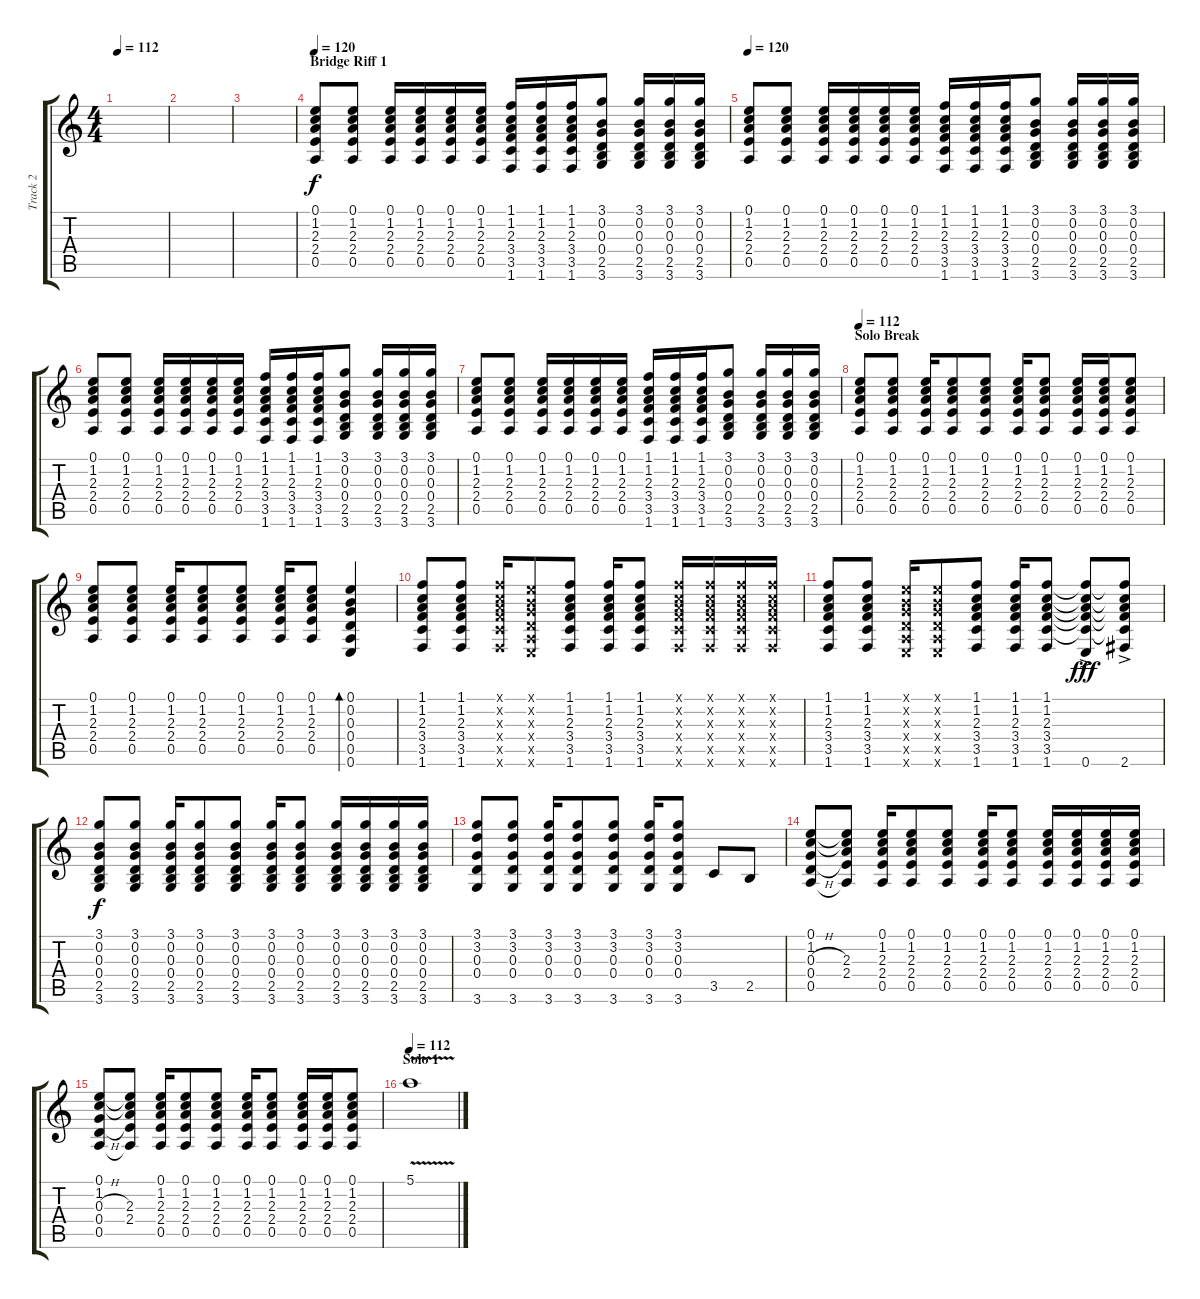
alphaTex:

\track ("Track 2" "Track 2") {instrument acousticguitarsteel}
\staff {score tabs}
\tuning (E4 B3 G3 D3 A2 E2) {hide}
\ts (4 4)
\tempo 112
\clef g2
\ks c
|
|
|
\section ("" "Bridge Riff 1")
\tempo 120
(0.1 1.2 2.3 2.4 0.5).8 (0.1 1.2 2.3 2.4 0.5).8 (0.1 1.2 2.3 2.4 0.5).16 (0.1 1.2 2.3 2.4 0.5).16 (0.1 1.2 2.3 2.4 0.5).16 (0.1 1.2 2.3 2.4 0.5).16 (1.1 1.2 2.3 3.4 3.5 1.6).16 (1.1 1.2 2.3 3.4 3.5 1.6).16 (1.1 1.2 2.3 3.4 3.5 1.6).16 (3.1 0.2 0.3 0.4 2.5 3.6).8 (3.1 0.2 0.3 0.4 2.5 3.6).16 (3.1 0.2 0.3 0.4 2.5 3.6).16 (3.1 0.2 0.3 0.4 2.5 3.6).16 |
\tempo 120
(0.1 1.2 2.3 2.4 0.5).8 (0.1 1.2 2.3 2.4 0.5).8 (0.1 1.2 2.3 2.4 0.5).16 (0.1 1.2 2.3 2.4 0.5).16 (0.1 1.2 2.3 2.4 0.5).16 (0.1 1.2 2.3 2.4 0.5).16 (1.1 1.2 2.3 3.4 3.5 1.6).16 (1.1 1.2 2.3 3.4 3.5 1.6).16 (1.1 1.2 2.3 3.4 3.5 1.6).16 (3.1 0.2 0.3 0.4 2.5 3.6).8 (3.1 0.2 0.3 0.4 2.5 3.6).16 (3.1 0.2 0.3 0.4 2.5 3.6).16 (3.1 0.2 0.3 0.4 2.5 3.6).16 |
(0.1 1.2 2.3 2.4 0.5).8 (0.1 1.2 2.3 2.4 0.5).8 (0.1 1.2 2.3 2.4 0.5).16 (0.1 1.2 2.3 2.4 0.5).16 (0.1 1.2 2.3 2.4 0.5).16 (0.1 1.2 2.3 2.4 0.5).16 (1.1 1.2 2.3 3.4 3.5 1.6).16 (1.1 1.2 2.3 3.4 3.5 1.6).16 (1.1 1.2 2.3 3.4 3.5 1.6).16 (3.1 0.2 0.3 0.4 2.5 3.6).8 (3.1 0.2 0.3 0.4 2.5 3.6).16 (3.1 0.2 0.3 0.4 2.5 3.6).16 (3.1 0.2 0.3 0.4 2.5 3.6).16 |
(0.1 1.2 2.3 2.4 0.5).8 (0.1 1.2 2.3 2.4 0.5).8 (0.1 1.2 2.3 2.4 0.5).16 (0.1 1.2 2.3 2.4 0.5).16 (0.1 1.2 2.3 2.4 0.5).16 (0.1 1.2 2.3 2.4 0.5).16 (1.1 1.2 2.3 3.4 3.5 1.6).16 (1.1 1.2 2.3 3.4 3.5 1.6).16 (1.1 1.2 2.3 3.4 3.5 1.6).16 (3.1 0.2 0.3 0.4 2.5 3.6).8 (3.1 0.2 0.3 0.4 2.5 3.6).16 (3.1 0.2 0.3 0.4 2.5 3.6).16 (3.1 0.2 0.3 0.4 2.5 3.6).16 |
\section ("" "Solo Break")
\tempo 112
(0.1 1.2 2.3 2.4 0.5).8 (0.1 1.2 2.3 2.4 0.5).8 (0.1 1.2 2.3 2.4 0.5).16 (0.1 1.2 2.3 2.4 0.5).8 (0.1 1.2 2.3 2.4 0.5).8 (0.1 1.2 2.3 2.4 0.5).16 (0.1 1.2 2.3 2.4 0.5).8 (0.1 1.2 2.3 2.4 0.5).16 (0.1 1.2 2.3 2.4 0.5).16 (0.1 1.2 2.3 2.4 0.5).8 |
(0.1 1.2 2.3 2.4 0.5).8 (0.1 1.2 2.3 2.4 0.5).8 (0.1 1.2 2.3 2.4 0.5).16 (0.1 1.2 2.3 2.4 0.5).8 (0.1 1.2 2.3 2.4 0.5).8 (0.1 1.2 2.3 2.4 0.5).16 (0.1 1.2 2.3 2.4 0.5).8 (0.1 0.2 0.3 0.4 0.5 0.6).4{bd 120} |
(1.1 1.2 2.3 3.4 3.5 1.6).8 (1.1 1.2 2.3 3.4 3.5 1.6).8 (1.1{x} 1.2{x} 2.3{x} 3.4{x} 3.5{x} 1.6{x}).16 (0.1{x} 0.2{x} 0.3{x} 0.4{x} 0.5{x} 0.6{x}).8 (1.1 1.2 2.3 3.4 3.5 1.6).8 (1.1 1.2 2.3 3.4 3.5 1.6).16 (1.1 1.2 2.3 3.4 3.5 1.6).8 (1.1{x} 1.2{x} 2.3{x} 3.4{x} 3.5{x} 1.6{x}).16 (1.1{x} 1.2{x} 2.3{x} 3.4{x} 3.5{x} 1.6{x}).16 (1.1{x} 1.2{x} 2.3{x} 3.4{x} 3.5{x} 1.6{x}).16 (1.1{x} 1.2{x} 2.3{x} 3.4{x} 3.5{x} 1.6{x}).16 |
(1.1 1.2 2.3 3.4 3.5 1.6).8 (1.1 1.2 2.3 3.4 3.5 1.6).8 (0.1{x} 0.2{x} 0.3{x} 0.4{x} 0.5{x} 0.6{x}).16 (0.1{x} 0.2{x} 0.3{x} 0.4{x} 0.5{x} 0.6{x}).8 (1.1 1.2 2.3 3.4 3.5 1.6).8 (1.1 1.2 2.3 3.4 3.5 1.6).16 (1.1 1.2 2.3 3.4 3.5 1.6).8 (1.1{t} 1.2{t} 2.3{t} 3.4{t} 3.5{t} 0.6{ac}).8{dy fff} (1.1{t} 1.2{t} 2.3{t} 3.4{t} 3.5{t} 2.6{ac}).8 |
(3.1 0.2 0.3 0.4 2.5 3.6).8{dy f} (3.1 0.2 0.3 0.4 2.5 3.6).8 (3.1 0.2 0.3 0.4 2.5 3.6).16 (3.1 0.2 0.3 0.4 2.5 3.6).8 (3.1 0.2 0.3 0.4 2.5 3.6).8 (3.1 0.2 0.3 0.4 2.5 3.6).16 (3.1 0.2 0.3 0.4 2.5 3.6).8 (3.1 0.2 0.3 0.4 2.5 3.6).16 (3.1 0.2 0.3 0.4 2.5 3.6).16 (3.1 0.2 0.3 0.4 2.5 3.6).16 (3.1 0.2 0.3 0.4 2.5 3.6).16 |
(3.1 3.2 0.3 0.4 3.6).8 (3.1 3.2 0.3 0.4 3.6).8 (3.1 3.2 0.3 0.4 3.6).16 (3.1 3.2 0.3 0.4 3.6).8 (3.1 3.2 0.3 0.4 3.6).8 (3.1 3.2 0.3 0.4 3.6).16 (3.1 3.2 0.3 0.4 3.6).8 3.5.8 2.5.8 |
(0.1 1.2 0.3{h} 0.4{h} 0.5).8 (0.1{t} 1.2{t} 2.3 2.4 0.5{t}).8 (0.1 1.2 2.3 2.4 0.5).16 (0.1 1.2 2.3 2.4 0.5).8 (0.1 1.2 2.3 2.4 0.5).8 (0.1 1.2 2.3 2.4 0.5).16 (0.1 1.2 2.3 2.4 0.5).8 (0.1 1.2 2.3 2.4 0.5).16 (0.1 1.2 2.3 2.4 0.5).16 (0.1 1.2 2.3 2.4 0.5).16 (0.1 1.2 2.3 2.4 0.5).16 |
(0.1 1.2 0.3{h} 0.4{h} 0.5).8 (0.1{t} 1.2{t} 2.3 2.4 0.5{t}).8 (0.1 1.2 2.3 2.4 0.5).16 (0.1 1.2 2.3 2.4 0.5).8 (0.1 1.2 2.3 2.4 0.5).8 (0.1 1.2 2.3 2.4 0.5).16 (0.1 1.2 2.3 2.4 0.5).8 (0.1 1.2 2.3 2.4 0.5).16 (0.1 1.2 2.3 2.4 0.5).16 (0.1 1.2 2.3 2.4 0.5).8 |
\section ("" "Solo 1")
\tempo 112
5.1{v}.1{volume 16}
